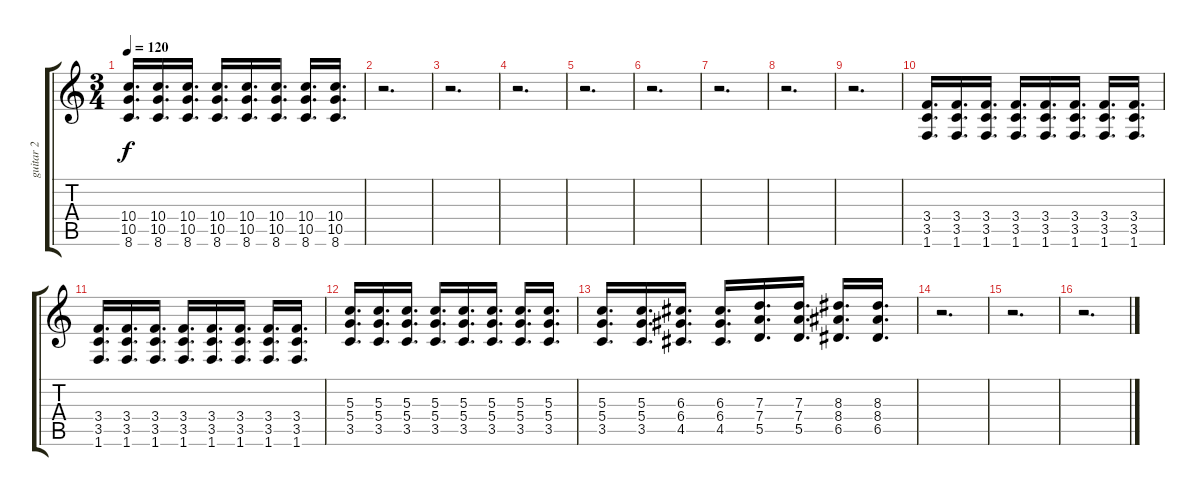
\track ("guitar 2" "guitar 2") {instrument overdrivenguitar}
\staff {score tabs}
\tuning (E4 B3 G3 D3 A2 E2) {hide}
\ts (3 4)
\tempo 120
\clef g2
\ks c
(10.4 10.5 8.6).16{d dy f} (10.4 10.5 8.6).16{d} (10.4 10.5 8.6).16{d} (10.4 10.5 8.6).16{d} (10.4 10.5 8.6).16{d} (10.4 10.5 8.6).16{d} (10.4 10.5 8.6).16{d} (10.4 10.5 8.6).16{d} |
r.2{d} |
r.2{d} |
r.2{d} |
r.2{d} |
r.2{d} |
r.2{d} |
r.2{d} |
r.2{d} |
(3.4 3.5 1.6).16{d} (3.4 3.5 1.6).16{d} (3.4 3.5 1.6).16{d} (3.4 3.5 1.6).16{d} (3.4 3.5 1.6).16{d} (3.4 3.5 1.6).16{d} (3.4 3.5 1.6).16{d} (3.4 3.5 1.6).16{d} |
(3.4 3.5 1.6).16{d} (3.4 3.5 1.6).16{d} (3.4 3.5 1.6).16{d} (3.4 3.5 1.6).16{d} (3.4 3.5 1.6).16{d} (3.4 3.5 1.6).16{d} (3.4 3.5 1.6).16{d} (3.4 3.5 1.6).16{d} |
(5.3 5.4 3.5).16{d} (5.3 5.4 3.5).16{d} (5.3 5.4 3.5).16{d} (5.3 5.4 3.5).16{d} (5.3 5.4 3.5).16{d} (5.3 5.4 3.5).16{d} (5.3 5.4 3.5).16{d} (5.3 5.4 3.5).16{d} |
(5.3 5.4 3.5).16{d} (5.3 5.4 3.5).16{d} (6.3 6.4 4.5).16{d} (6.3 6.4 4.5).16{d} (7.3 7.4 5.5).16{d} (7.3 7.4 5.5).16{d} (8.3 8.4 6.5).16{d} (8.3 8.4 6.5).16{d} |
r.2{d} |
r.2{d} |
r.2{d}
